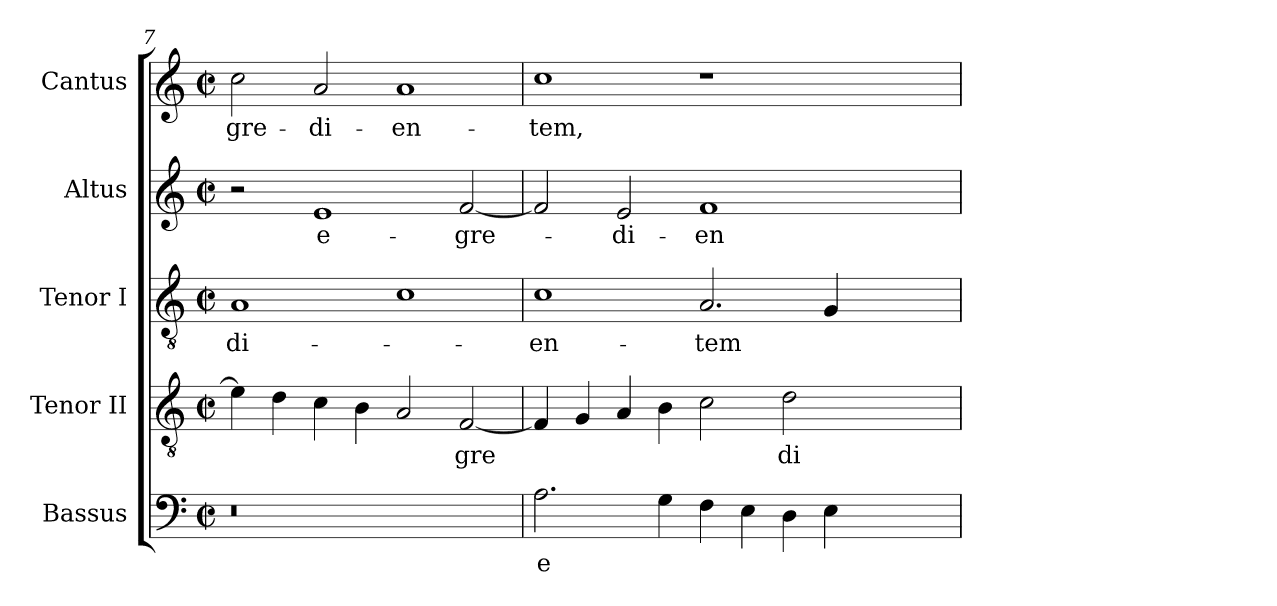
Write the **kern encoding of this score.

**kern	**text	**kern	**text	**kern	**text	**kern	**text	**kern	**text
*part5	*part5	*part4	*part4	*part3	*part3	*part2	*part2	*part1	*part1
*staff5	*staff5	*staff4	*staff4	*staff3	*staff3	*staff2	*staff2	*staff1	*staff1
*I"Bassus	*	*I"Tenor II	*	*I"Tenor I	*	*I"Altus	*	*I"Cantus	*
*clefF4	*	*clefGv2	*	*clefGv2	*	*clefG2	*	*clefG2	*
*M2/2	*	*M2/2	*	*M2/2	*	*M2/2	*	*M2/2	*
*met(c|)	*	*met(c|)	*	*met(c|)	*	*met(c|)	*	*met(c|)	*
=7	=7	=7	=7	=7	=7	=7	=7	=7	=7
!	!	!	!	!	!LO:LY:b:cj	!	!	!	!LO:LY:b:cj
0r	.	4e\]	.	1A	-di-	2r	.	2cc\	-gre-
.	.	4d\	.	.	.	.	.	.	.
!	!	!	!	!	!	!	!LO:LY:b:cj	!	!LO:LY:b:cj
.	.	4c\	.	.	.	1e	e-	2a/	-di-
.	.	4B\	.	.	.	.	.	.	.
!	!	!	!	!	!	!	!	!	!LO:LY:b:cj
.	.	2A/	.	1c	.	.	.	1a	-en-
!	!	!	!LO:LY:b	!	!	!	!LO:LY:b	!	!
.	.	[<2F/	gre	.	.	[<2f/	-gre-	.	.
=8	=8	=8	=8	=8	=8	=8	=8	=8	=8
!	!LO:LY:b:cj	!	!	!	!LO:LY:b:cj	!	!	!	!LO:LY:b:cj
2.A\	e	4F/]	.	1c	-en-	2f/]	.	1cc	-tem,
.	.	4G/	.	.	.	.	.	.	.
!	!	!	!	!	!	!	!LO:LY:b:cj	!	!
.	.	4A/	.	.	.	2e/	-di-	.	.
4G\	.	4B\	.	.	.	.	.	.	.
!	!	!	!	!	!LO:LY:b	!	!LO:LY:b:cj	!LO:N:vis=1	!
4F\	.	2c\	.	2.A/	-tem	1f	-en-	0r	.
4E\	.	.	.	.	.	.	.	.	.
!	!	!	!LO:LY:b:cj	!	!	!	!	!	!
4D\	.	2d\	di	.	.	.	.	.	.
4E\	.	.	.	4G/	.	.	.	.	.
1ryy	.	1ryy	.	1ryy	.	1ryy	.	.	.
=	=	=	=	=	=	=	=	=	=
*-	*-	*-	*-	*-	*-	*-	*-	*-	*-
